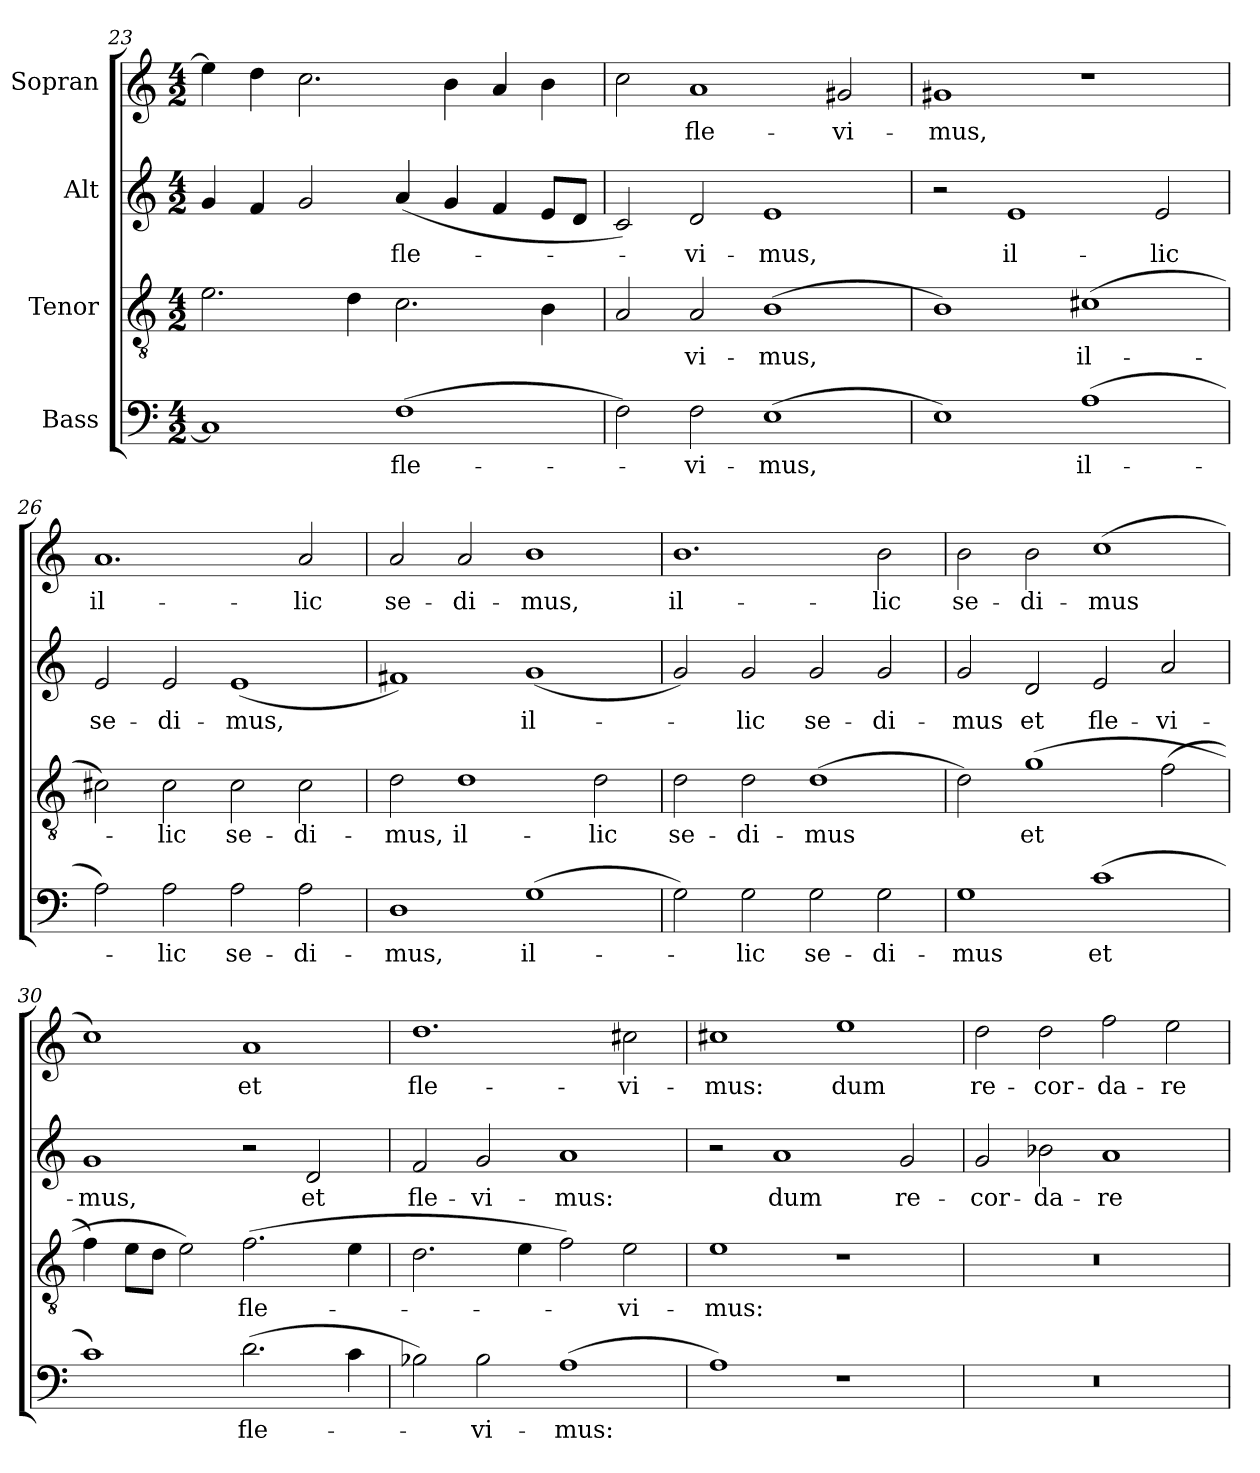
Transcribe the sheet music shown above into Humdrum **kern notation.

**kern	**text	**kern	**text	**kern	**text	**kern	**text
*part4	*part4	*part3	*part3	*part2	*part2	*part1	*part1
*staff4	*staff4	*staff3	*staff3	*staff2	*staff2	*staff1	*staff1
*I"Bass	*	*I"Tenor	*	*I"Alt	*	*I"Sopran	*
!!LO:LB:g=z
*clefF4	*	*clefGv2	*	*clefG2	*	*clefG2	*
*k[]	*	*k[]	*	*k[]	*	*k[]	*
*M4/2	*	*M4/2	*	*M4/2	*	*M4/2	*
=23	=23	=23	=23	=23	=23	=23	=23
1C]	.	2.e\	.	4g/	.	4ee\]	.
.	.	.	.	4f/	.	4dd\	.
.	.	.	.	2g/	.	2.cc\	.
.	.	4d\	.	.	.	.	.
(1F	fle-	2.c\	.	(4a/	fle-	.	.
.	.	.	.	4g/	.	4b\	.
.	.	.	.	4f/	.	4a/	.
.	.	4B\	.	8e/L	.	4b\	.
.	.	.	.	8d/J	.	.	.
=24	=24	=24	=24	=24	=24	=24	=24
2F\)	.	2A/	.	2c/)	.	2cc\	.
2F\	-vi-	2A/	-vi-	2d/	-vi-	1a	fle-
(1E	mus,	(1B	-mus,	1e	mus,	.	.
.	.	.	.	.	.	2g#X/	vi-
=25	=25	=25	=25	=25	=25	=25	=25
1E)	.	1B)	.	2r	.	1g#X	mus,
.	.	.	.	1e	il-	.	.
(1A	il-	(1c#X	il-	.	.	1r	.
.	.	.	.	2e/	lic	.	.
=26	=26	=26	=26	=26	=26	=26	=26
2A\)	.	2c#X\)	.	2e/	se-	1.a	il-
2A\	-lic	2c#\	-lic	2e/	di-	.	.
2A\	se-	2c#\	se-	(1e	mus,	.	.
2A\	-di-	2c#\	di-	.	.	2a/	lic
=27	=27	=27	=27	=27	=27	=27	=27
1D	-mus,	2d\	mus,	1f#X)	.	2a/	se-
.	.	1d	il-	.	.	2a/	di-
(1G	il-	.	.	(1g	il-	1b	mus,
.	.	2d\	lic	.	.	.	.
=28	=28	=28	=28	=28	=28	=28	=28
2G\)	.	2d\	se-	2g/)	.	1.b	il-
2G\	-lic	2d\	di-	2g/	-lic	.	.
2G\	se-	(1d	mus	2g/	se-	.	.
2G\	-di-	.	.	2g/	di-	2b\	lic
!!LO:PB:g=z
=29	=29	=29	=29	=29	=29	=29	=29
1G	-mus	2d\)	.	2g/	mus	2b\	se-
.	.	(1g	et	2d/	et	2b\	di-
(1c	et	.	.	2e/	fle-	(1cc	mus
.	.	(2f\	.	2a/	vi-	.	.
=30	=30	=30	=30	=30	=30	=30	=30
1c)	.	4f\)	.	1g	mus,	1cc)	.
.	.	8e\L	.	.	.	.	.
.	.	8d\J	.	.	.	.	.
.	.	2e\)	.	.	.	.	.
(2.d\	fle-	(2.f\	fle-	2r	.	1a	et
.	.	.	.	2d/	et	.	.
4c\	.	4e\	.	.	.	.	.
=31	=31	=31	=31	=31	=31	=31	=31
2B-X\)	.	2.d\	.	2f/	fle-	1.dd	fle-
2B-\	-vi-	.	.	2g/	vi-	.	.
.	.	4e\	.	.	.	.	.
(1A	mus:	2f\)	.	1a	mus:	.	.
.	.	2e\	-vi-	.	.	2cc#X\	vi-
=32	=32	=32	=32	=32	=32	=32	=32
1A)	.	1e	mus:	2r	.	1cc#X	mus:
.	.	.	.	1a	dum	.	.
1r	.	1r	.	.	.	1ee	dum
.	.	.	.	2g/	re-	.	.
=33	=33	=33	=33	=33	=33	=33	=33
0r	.	0r	.	2g/	cor-	2dd\	re-
.	.	.	.	2b-X\	da-	2dd\	cor-
.	.	.	.	1a	re-	2ff\	da-
.	.	.	.	.	.	2ee\	re-
=	=	=	=	=	=	=	=
*-	*-	*-	*-	*-	*-	*-	*-
